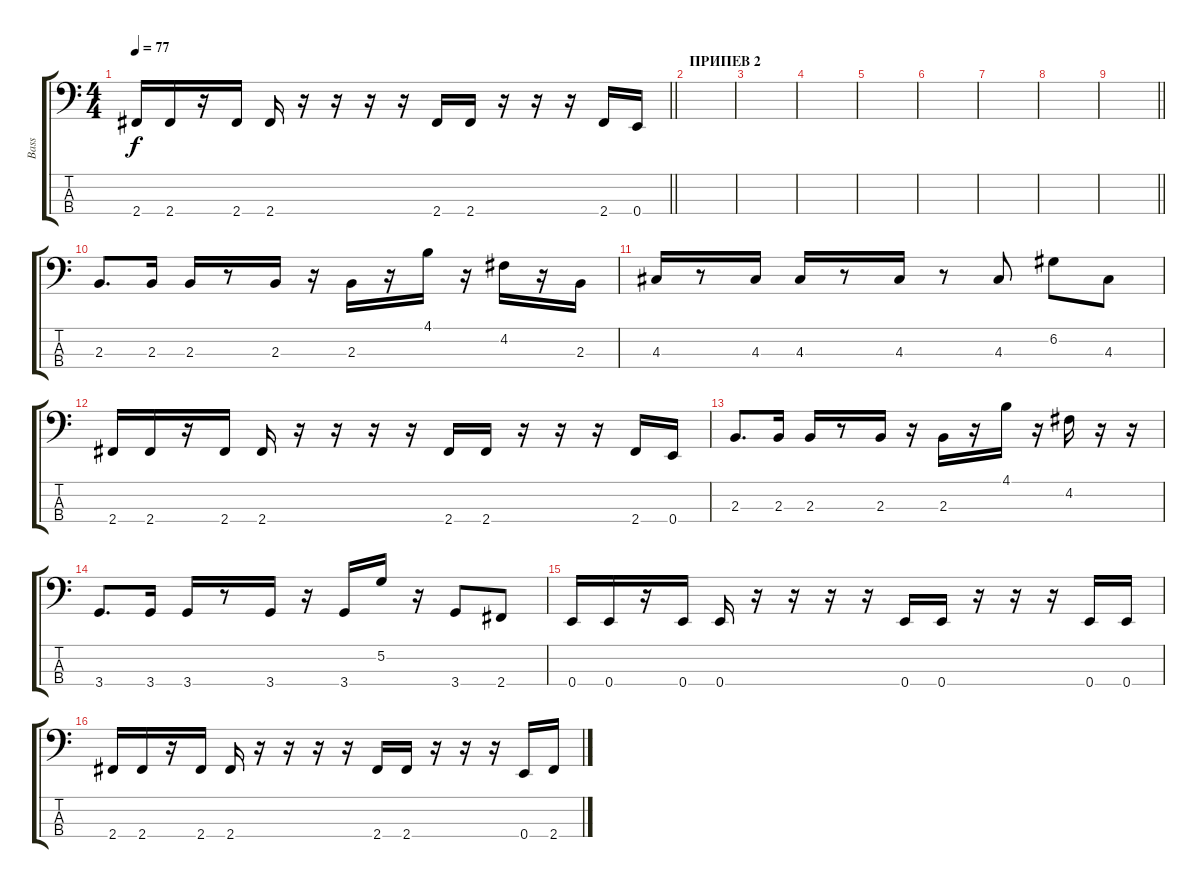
\track ("Bass" "Bass") {instrument electricbassfinger}
\staff {score tabs}
\tuning (G2 D2 A1 E1) {hide}
\ts (4 4)
\tempo 77
\clef f4
\barLineRight lightlight
\ks c
2.4.16{dy f} 2.4.16 r.16 2.4.16 2.4.16 r.16 r.16 r.16 r.16 2.4.16 2.4.16 r.16 r.16 r.16 2.4.16 0.4.16 |
\section ("" "ПРИПЕВ 2")
|
|
|
|
|
|
|
\barLineRight lightlight
|
2.3.8{d} 2.3.16 2.3.16 r.8 2.3.16 r.16 2.3.16 r.16 4.1.16 r.16 4.2.16 r.16 2.3.16 |
4.3.16 r.8 4.3.16 4.3.16 r.8 4.3.16 r.8 4.3.8 6.2.8 4.3.8 |
2.4.16 2.4.16 r.16 2.4.16 2.4.16 r.16 r.16 r.16 r.16 2.4.16 2.4.16 r.16 r.16 r.16 2.4.16 0.4.16 |
2.3.8{d} 2.3.16 2.3.16 r.8 2.3.16 r.16 2.3.16 r.16 4.1.16 r.16 4.2.16 r.16 r.16 |
3.4.8{d} 3.4.16 3.4.16 r.8 3.4.16 r.16 3.4.16 5.2.16 r.16 3.4.8 2.4.8 |
0.4.16 0.4.16 r.16 0.4.16 0.4.16 r.16 r.16 r.16 r.16 0.4.16 0.4.16 r.16 r.16 r.16 0.4.16 0.4.16 |
2.4.16 2.4.16 r.16 2.4.16 2.4.16 r.16 r.16 r.16 r.16 2.4.16 2.4.16 r.16 r.16 r.16 0.4.16 2.4.16
